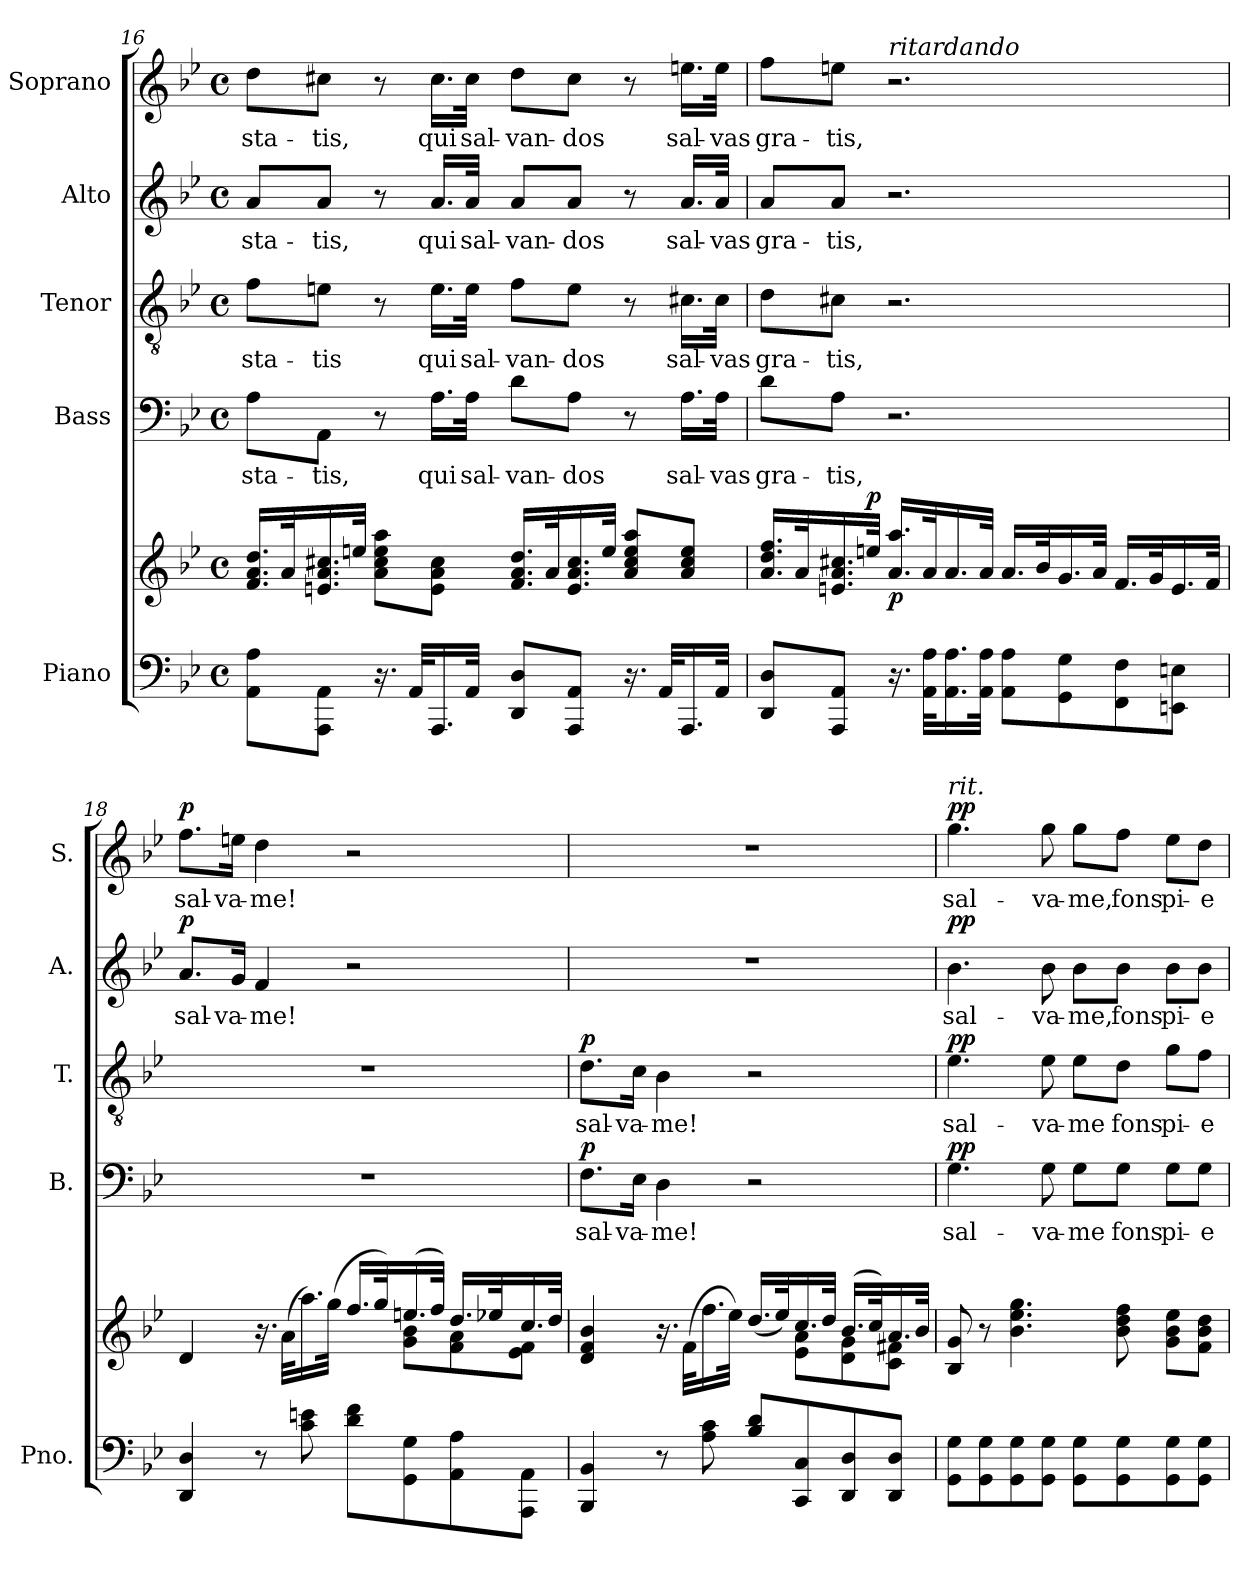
**kern	**kern	**dynam	**kern	**text	**dynam	**kern	**text	**dynam	**kern	**text	**dynam	**kern	**text	**dynam
*part5	*part5	*part5	*part4	*part4	*part4	*part3	*part3	*part3	*part2	*part2	*part2	*part1	*part1	*part1
*staff6	*staff5	*staff5/6	*staff4	*staff4	*staff4	*staff3	*staff3	*staff3	*staff2	*staff2	*staff2	*staff1	*staff1	*staff1
*I"Piano	*	*	*I"Bass	*	*	*I"Tenor	*	*	*I"Alto	*	*	*I"Soprano	*	*
*I'Pno.	*	*	*I'B.	*	*	*I'T.	*	*	*I'A.	*	*	*I'S.	*	*
*clefF4	*clefG2	*	*clefF4	*	*	*clefGv2	*	*	*clefG2	*	*	*clefG2	*	*
*k[b-e-]	*k[b-e-]	*	*k[b-e-]	*	*	*k[b-e-]	*	*	*k[b-e-]	*	*	*k[b-e-]	*	*
*B-:	*B-:	*	*B-:	*	*	*B-:	*	*	*B-:	*	*	*B-:	*	*
*M4/4	*M4/4	*	*M4/4	*	*	*M4/4	*	*	*M4/4	*	*	*M4/4	*	*
*met(c)	*met(c)	*	*met(c)	*	*	*met(c)	*	*	*met(c)	*	*	*met(c)	*	*
=16	=16	=16	=16	=16	=16	=16	=16	=16	=16	=16	=16	=16	=16	=16
!	!	!	!	!LO:LY:b	!	!	!LO:LY:b	!	!	!LO:LY:b	!	!	!LO:LY:b	!
8AA\ 8A\L	16.f/ 16.a/ 16.dd/LL	.	8A\L	-sta-	.	8f\L	-sta-	.	8a/L	-sta-	.	8dd\L	-sta-	.
.	32a/K	.	.	.	.	.	.	.	.	.	.	.	.	.
!	!	!	!	!LO:LY:b	!	!	!LO:LY:b	!	!	!LO:LY:b	!	!	!LO:LY:b	!
8AAA\ 8AA\J	16.en/ 16.a/ 16.cc#X/	.	8AA\J	-tis,	.	8en\J	-tis	.	8a/J	-tis,	.	8cc#X\J	-tis,	.
.	32een/JJk	.	.	.	.	.	.	.	.	.	.	.	.	.
16.r	8a\ 8cc#\ 8ee\ 8aa\L	.	8r	.	.	8r	.	.	8r	.	.	8r	.	.
32AA/KLL	.	.	.	.	.	.	.	.	.	.	.	.	.	.
!	!	!	!	!LO:LY:b	!	!	!LO:LY:b	!	!	!LO:LY:b	!	!	!LO:LY:b	!
16.AAA/	8e\ 8a\ 8cc#\J	.	16.A\LL	-qui	.	16.e\LL	qui	.	16.a/LL	qui	.	16.cc#\LL	qui	.
!	!	!	!	!LO:LY:b	!	!	!LO:LY:b	!	!	!LO:LY:b	!	!	!LO:LY:b	!
32AA/JJk	.	.	32A\JJk	sal-	.	32e\JJk	sal-	.	32a/JJk	sal-	.	32cc#\JJk	sal-	.
!	!	!	!	!LO:LY:b	!	!	!LO:LY:b	!	!	!LO:LY:b	!	!	!LO:LY:b	!
8DD/ 8D/L	16.f/ 16.a/ 16.dd/LL	.	8d\L	van-	.	8f\L	-van-	.	8a/L	-van-	.	8dd\L	-van-	.
.	32a/K	.	.	.	.	.	.	.	.	.	.	.	.	.
!	!	!	!	!LO:LY:b	!	!	!LO:LY:b	!	!	!LO:LY:b	!	!	!LO:LY:b	!
8AAA/ 8AA/J	16.e/ 16.a/ 16.cc#/	.	8A\J	-dos	.	8e\J	-dos	.	8a/J	-dos	.	8cc#\J	-dos	.
.	32ee/JJk	.	.	.	.	.	.	.	.	.	.	.	.	.
16.r	8a/ 8cc#/ 8ee/ 8aa/L	.	8r	.	.	8r	.	.	8r	.	.	8r	.	.
32AA/KLL	.	.	.	.	.	.	.	.	.	.	.	.	.	.
!	!	!	!	!LO:LY:b	!	!	!LO:LY:b	!	!	!LO:LY:b	!	!	!LO:LY:b	!
16.AAA/	8a/ 8cc#/ 8ee/J	.	16.A\LL	sal-	.	16.c#X\LL	sal-	.	16.a/LL	sal-	.	16.een\LL	sal-	.
!	!	!	!	!LO:LY:b	!	!	!LO:LY:b	!	!	!LO:LY:b	!	!	!LO:LY:b	!
32AA/JJk	.	.	32A\JJk	-vas	.	32c#\JJk	-vas	.	32a/JJk	-vas	.	32ee\JJk	-vas	.
!!LO:LB:g=z
=17	=17	=17	=17	=17	=17	=17	=17	=17	=17	=17	=17	=17	=17	=17
!	!	!	!	!LO:LY:b	!	!	!LO:LY:b	!	!	!LO:LY:b	!	!	!LO:LY:b	!
8DD/ 8D/L	16.a/ 16.dd/ 16.ff/LL	.	8d\L	gra-	.	8d\L	gra-	.	8a/L	gra-	.	8ff\L	gra-	.
.	32a/K	.	.	.	.	.	.	.	.	.	.	.	.	.
!	!	!	!	!LO:LY:b	!	!	!LO:LY:b	!	!	!LO:LY:b	!	!	!LO:LY:b	!
8AAA/ 8AA/J	16.en/ 16.a/ 16.cc#X/	.	8A\J	-tis,	.	8c#X\J	-tis,	.	8a/J	-tis,	.	8een\J	-tis,	.
!	!	!LO:DY:a	!	!	!	!	!	!	!	!	!	!	!	!
.	32een/JJk	p	.	.	.	.	.	.	.	.	.	.	.	.
!	!	!	!	!	!	!	!	!	!	!	!	!LO:TX:a:i:t=ritardando	!	!
!	!	!LO:DY:b	!	!	!	!	!	!	!	!	!	!	!	!
16.r	16.a/ 16.aa/LL	p	2.r	.	.	2.r	.	.	2.r	.	.	2.r	.	.
32AA\ 32A\KLL	32a/K	.	.	.	.	.	.	.	.	.	.	.	.	.
16.AA\ 16.A\	16.a/	.	.	.	.	.	.	.	.	.	.	.	.	.
32AA\ 32A\JJk	32a/JJk	.	.	.	.	.	.	.	.	.	.	.	.	.
8AA\ 8A\L	16.a/LL	.	.	.	.	.	.	.	.	.	.	.	.	.
.	32b-/K	.	.	.	.	.	.	.	.	.	.	.	.	.
8GG\ 8G\	16.g/	.	.	.	.	.	.	.	.	.	.	.	.	.
.	32a/JJk	.	.	.	.	.	.	.	.	.	.	.	.	.
8FF\ 8F\	16.f/LL	.	.	.	.	.	.	.	.	.	.	.	.	.
.	32g/K	.	.	.	.	.	.	.	.	.	.	.	.	.
8EEn\ 8En\J	16.e/	.	.	.	.	.	.	.	.	.	.	.	.	.
.	32f/JJk	.	.	.	.	.	.	.	.	.	.	.	.	.
=18	=18	=18	=18	=18	=18	=18	=18	=18	=18	=18	=18	=18	=18	=18
*	*	*	*	*	*	*	*	*	*	*	*	*MM32	*	*
*	*^	*	*	*	*	*	*	*	*	*	*	*	*	*
!	!	!	!	!	!	!	!	!	!	!	!LO:LY:b	!LO:DY:a	!	!LO:LY:b	!LO:DY:a
4DD/ 4D/	4d/	8ryy	.	1r	.	.	1r	.	.	8.a/L	sal-	p	8.ff\L	sal-	p
!	!	!	!	!	!	!	!	!	!	!	!LO:LY:b	!	!	!LO:LY:b	!
*	*v	*v	*	*	*	*	*	*	*	*	*	*	*	*	*
.	.	.	.	.	.	.	.	.	16g/Jk	-va-	.	16een\Jk	-va-	.
!	!	!	!	!	!	!	!	!	!	!LO:LY:b	!	!	!LO:LY:b	!
8r	16.r	.	.	.	.	.	.	.	4f/	-me!	.	4dd\	-me!	.
.	(>32a\KLL	.	.	.	.	.	.	.	.	.	.	.	.	.
8c\ 8en\	16.aa\)	.	.	.	.	.	.	.	.	.	.	.	.	.
.	(>32gg\JJk	.	.	.	.	.	.	.	.	.	.	.	.	.
8d\ 8f\L	16.ff/LL	.	.	.	.	.	.	.	2r	.	.	2r	.	.
.	32gg/K)	.	.	.	.	.	.	.	.	.	.	.	.	.
*	*^	*	*	*	*	*	*	*	*	*	*	*	*	*
8GG\ 8G\	(<16.een/	8g\ 8b-\L	.	.	.	.	.	.	.	.	.	.	.	.	.
.	32ff/JJk)	.	.	.	.	.	.	.	.	.	.	.	.	.	.
8AA\ 8A\	16.dd/LL	8f\ 8a\	.	.	.	.	.	.	.	.	.	.	.	.	.
.	32ee-X/K	.	.	.	.	.	.	.	.	.	.	.	.	.	.
8AAA\ 8AA\J	16.cc/	8e-\ 8f\J	.	.	.	.	.	.	.	.	.	.	.	.	.
.	32dd/JJk	.	.	.	.	.	.	.	.	.	.	.	.	.	.
!!LO:PB:g=z
=19	=19	=19	=19	=19	=19	=19	=19	=19	=19	=19	=19	=19	=19	=19	=19
!	!	!	!	!	!LO:LY:b	!LO:DY:a	!	!LO:LY:b	!LO:DY:a	!	!	!	!	!	!
4BBB-/ 4BB-/	4d/ 4f/ 4b-/	8ryy	.	8.F\L	sal-	p	8.d\L	sal-	p	1r	.	.	1r	.	.
!	!	!	!	!	!LO:LY:b	!	!	!LO:LY:b	!	!	!	!	!	!	!
*	*v	*v	*	*	*	*	*	*	*	*	*	*	*	*	*
.	.	.	16E-\Jk	-va-	.	16c\Jk	-va-	.	.	.	.	.	.	.
!	!	!	!	!LO:LY:b	!	!	!LO:LY:b	!	!	!	!	!	!	!
8r	16.r	.	4D\	-me!	.	4B-\	-me!	.	.	.	.	.	.	.
.	(>32f\KLL	.	.	.	.	.	.	.	.	.	.	.	.	.
8A\ 8c\	16.ff\	.	.	.	.	.	.	.	.	.	.	.	.	.
.	32ee-\JJk)	.	.	.	.	.	.	.	.	.	.	.	.	.
8B-/ 8d/L	(<16.dd/LL	.	2r	.	.	2r	.	.	.	.	.	.	.	.
.	32ee-/K)	.	.	.	.	.	.	.	.	.	.	.	.	.
*	*^	*	*	*	*	*	*	*	*	*	*	*	*	*
8CC/ 8C/	16.cc/	8e-\ 8a\L	.	.	.	.	.	.	.	.	.	.	.	.	.
.	32dd/JJk	.	.	.	.	.	.	.	.	.	.	.	.	.	.
8DD/ 8D/	(<16.b-/LL	8d\ 8g\	.	.	.	.	.	.	.	.	.	.	.	.	.
.	32cc/K)	.	.	.	.	.	.	.	.	.	.	.	.	.	.
8DD/ 8D/J	16.a/	8c\ 8f#X\J	.	.	.	.	.	.	.	.	.	.	.	.	.
.	32b-/JJk	.	.	.	.	.	.	.	.	.	.	.	.	.	.
*	*v	*v	*	*	*	*	*	*	*	*	*	*	*	*	*
=20	=20	=20	=20	=20	=20	=20	=20	=20	=20	=20	=20	=20	=20	=20
!	!	!	!	!	!	!	!	!	!	!	!	!LO:TX:a:i:t=rit.	!	!
!	!	!	!	!LO:LY:b	!LO:DY:a	!	!LO:LY:b	!LO:DY:a	!	!LO:LY:b	!LO:DY:a	!	!LO:LY:b	!LO:DY:a
8GG\ 8G\L	8B-/ 8g/	.	4.G\	sal-	pp	4.e-\	sal-	pp	4.b-\	sal-	pp	4.gg\	sal-	pp
8GG\ 8G\	8r	.	.	.	.	.	.	.	.	.	.	.	.	.
8GG\ 8G\	4.b-\ 4.ee-\ 4.gg\	.	.	.	.	.	.	.	.	.	.	.	.	.
!	!	!	!	!LO:LY:b	!	!	!LO:LY:b	!	!	!LO:LY:b	!	!	!LO:LY:b	!
8GG\ 8G\J	.	.	8G\	-va-	.	8e-\	-va-	.	8b-\	-va-	.	8gg\	-va-	.
!	!	!	!	!LO:LY:b	!	!	!LO:LY:b	!	!	!LO:LY:b	!	!	!LO:LY:b	!
8GG\ 8G\L	.	.	8G\L	-me	.	8e-\L	-me	.	8b-\L	-me,	.	8gg\L	-me,	.
!	!	!	!	!LO:LY:b	!	!	!LO:LY:b	!	!	!LO:LY:b	!	!	!LO:LY:b	!
8GG\ 8G\	8b-\ 8dd\ 8ff\	.	8G\J	fons	.	8d\J	fons	.	8b-\J	fons	.	8ff\J	fons	.
!	!	!	!	!LO:LY:b	!	!	!LO:LY:b	!	!	!LO:LY:b	!	!	!LO:LY:b	!
8GG\ 8G\	8g\ 8b-\ 8ee-\L	.	8G\L	pi-	.	8g\L	pi-	.	8b-\L	pi-	.	8ee-\L	pi-	.
!	!	!	!	!LO:LY:b	!	!	!LO:LY:b	!	!	!LO:LY:b	!	!	!LO:LY:b	!
8GG\ 8G\J	8f\ 8b-\ 8dd\J	.	8G\J	-e-	.	8f\J	-e-	.	8b-\J	-e-	.	8dd\J	-e-	.
=	=	=	=	=	=	=	=	=	=	=	=	=	=	=
*-	*-	*-	*-	*-	*-	*-	*-	*-	*-	*-	*-	*-	*-	*-
